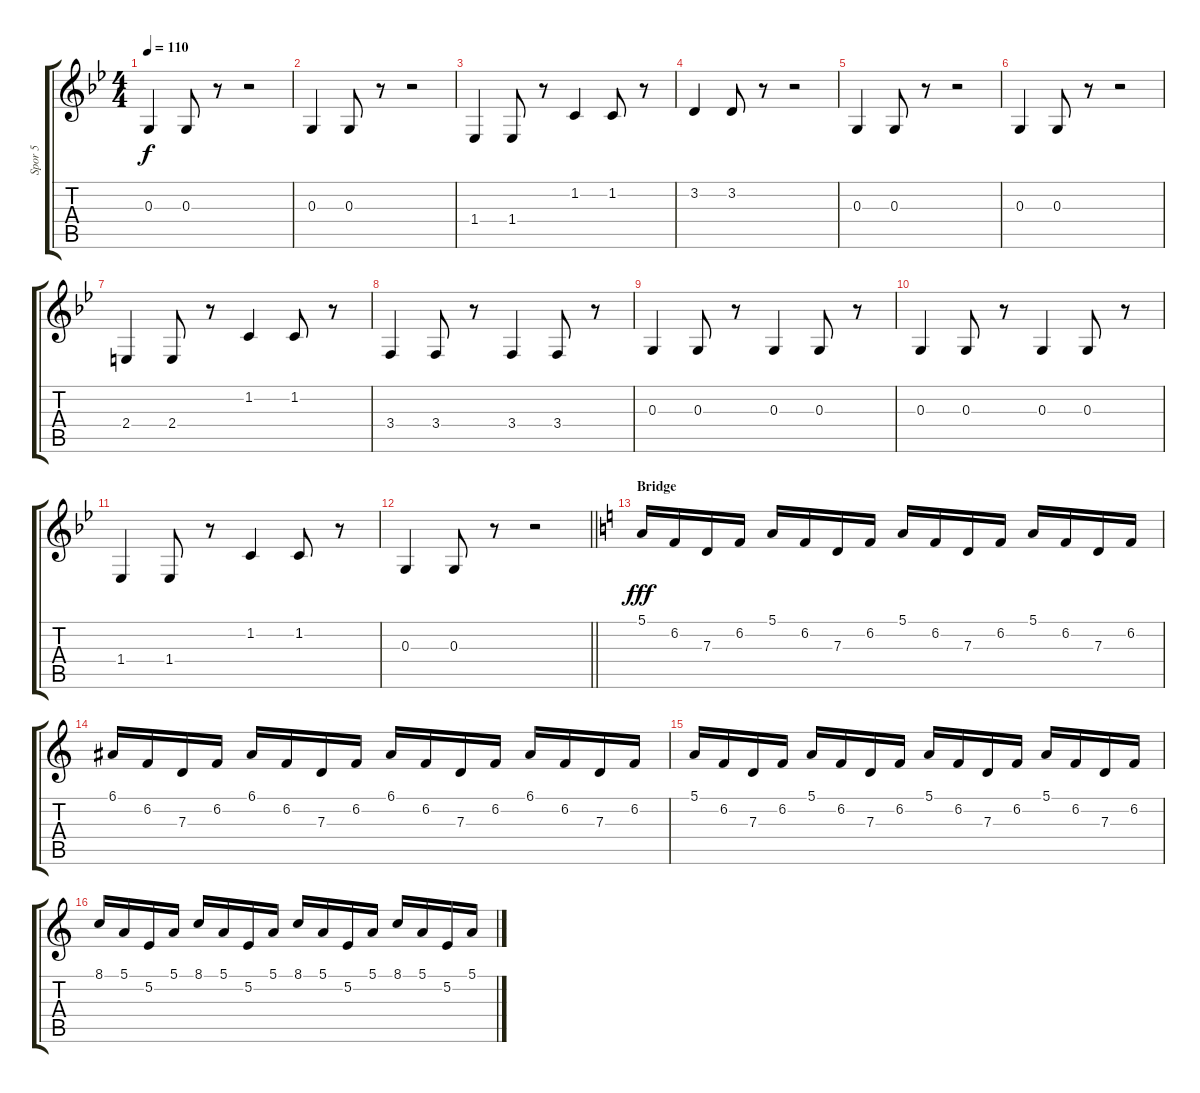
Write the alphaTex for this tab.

\track ("Spor 5" "Spor 5") {instrument drawbarorgan}
\staff {score tabs}
\tuning (E4 B3 G3 D3 A2 E2) {hide}
\ts (4 4)
\tempo 110
\clef g2
\ks bb
0.3.4{dy f} 0.3.8 r.8 r.2 |
0.3.4 0.3.8 r.8 r.2 |
1.4.4 1.4.8 r.8 1.2.4 1.2.8 r.8 |
3.2.4 3.2.8 r.8 r.2 |
0.3.4 0.3.8 r.8 r.2 |
0.3.4 0.3.8 r.8 r.2 |
2.4.4 2.4.8 r.8 1.2.4 1.2.8 r.8 |
3.4.4 3.4.8 r.8 3.4.4 3.4.8 r.8 |
0.3.4 0.3.8 r.8 0.3.4 0.3.8 r.8 |
0.3.4 0.3.8 r.8 0.3.4 0.3.8 r.8 |
1.4.4 1.4.8 r.8 1.2.4 1.2.8 r.8 |
\barLineRight lightlight
0.3.4 0.3.8 r.8 r.2 |
\section ("" "Bridge")
\ks c
5.1.16{dy fff} 6.2.16 7.3.16 6.2.16 5.1.16 6.2.16 7.3.16 6.2.16 5.1.16 6.2.16 7.3.16 6.2.16 5.1.16 6.2.16 7.3.16 6.2.16 |
6.1.16 6.2.16 7.3.16 6.2.16 6.1.16 6.2.16 7.3.16 6.2.16 6.1.16 6.2.16 7.3.16 6.2.16 6.1.16 6.2.16 7.3.16 6.2.16 |
5.1.16 6.2.16 7.3.16 6.2.16 5.1.16 6.2.16 7.3.16 6.2.16 5.1.16 6.2.16 7.3.16 6.2.16 5.1.16 6.2.16 7.3.16 6.2.16 |
8.1.16 5.1.16 5.2.16 5.1.16 8.1.16 5.1.16 5.2.16 5.1.16 8.1.16 5.1.16 5.2.16 5.1.16 8.1.16 5.1.16 5.2.16 5.1.16
